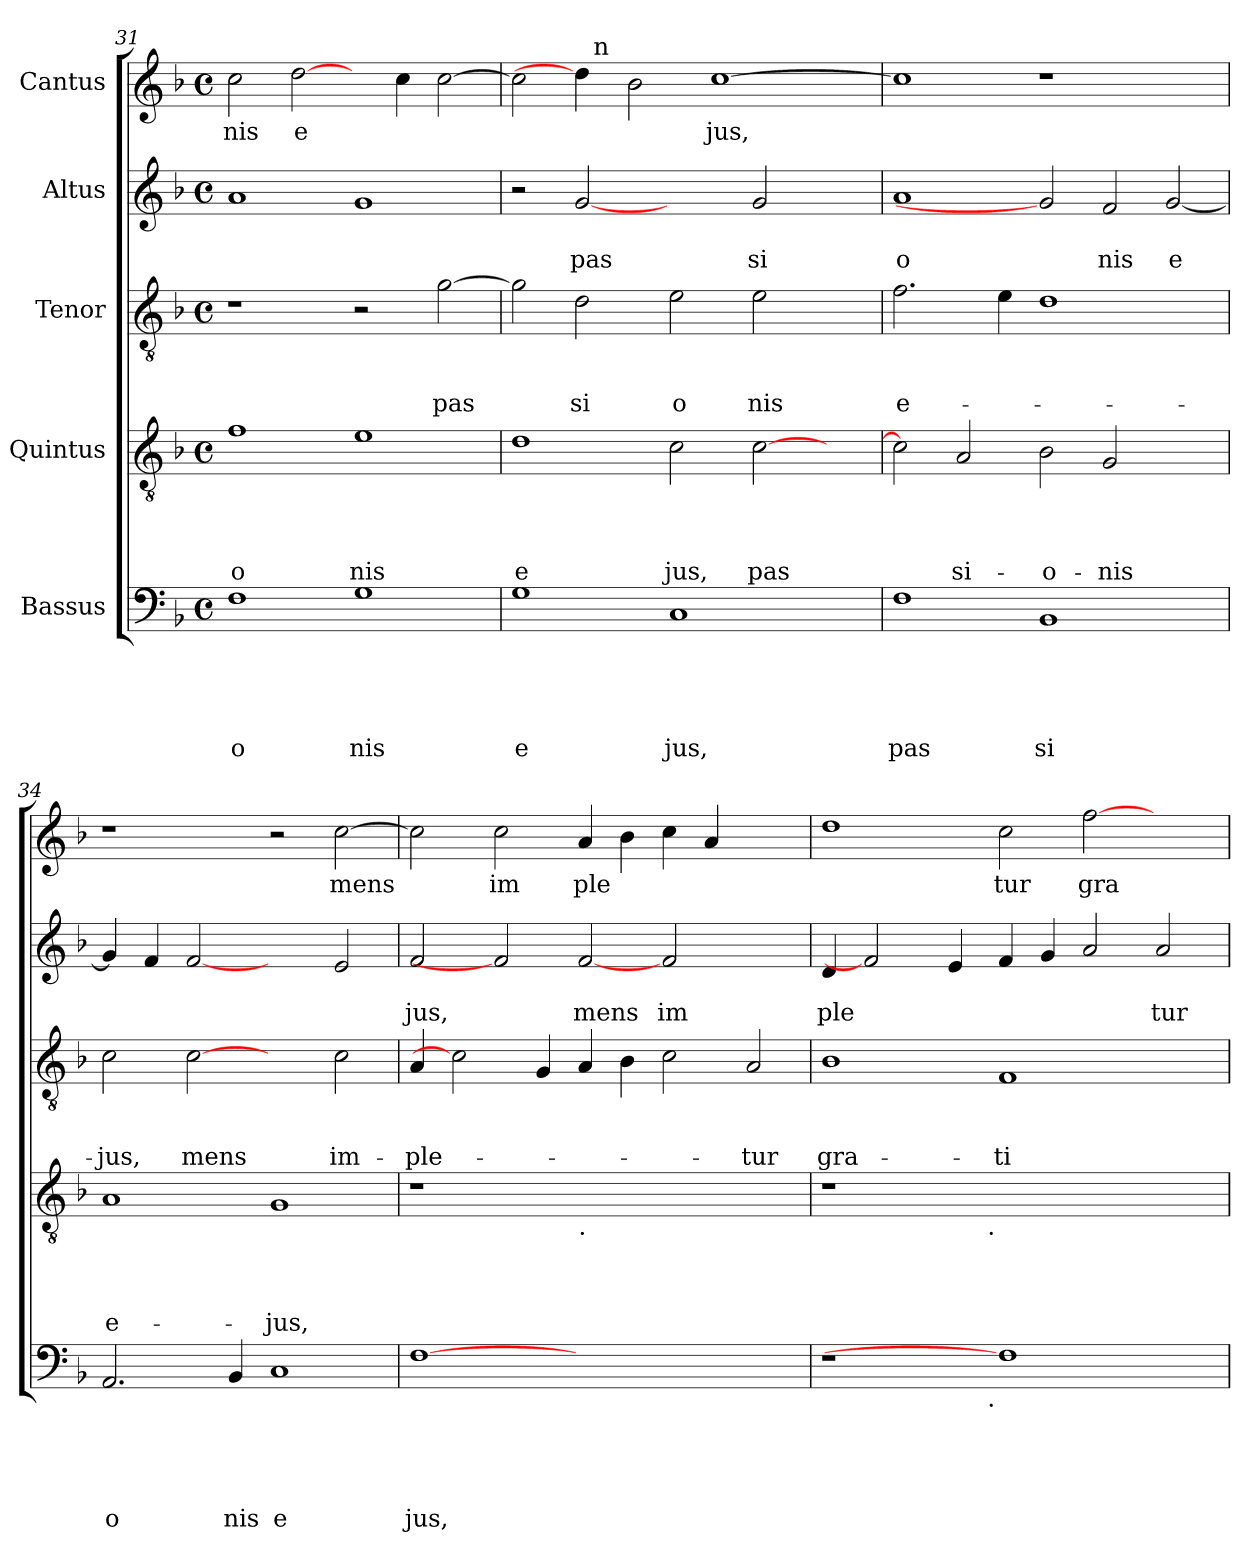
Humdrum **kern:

**kern	**text	**text	**text	**text	**text	**kern	**text	**text	**text	**text	**kern	**text	**text	**text	**kern	**text	**text	**kern	**text
*part5	*part5	*part5	*part5	*part5	*part5	*part4	*part4	*part4	*part4	*part4	*part3	*part3	*part3	*part3	*part2	*part2	*part2	*part1	*part1
*staff5	*staff5	*staff5	*staff5	*staff5	*staff5	*staff4	*staff4	*staff4	*staff4	*staff4	*staff3	*staff3	*staff3	*staff3	*staff2	*staff2	*staff2	*staff1	*staff1
*I"Bassus	*	*	*	*	*	*I"Quintus	*	*	*	*	*I"Tenor	*	*	*	*I"Altus	*	*	*I"Cantus	*
*clefF4	*	*	*	*	*	*clefGv2	*	*	*	*	*clefGv2	*	*	*	*clefG2	*	*	*clefG2	*
*k[b-]	*	*	*	*	*	*k[b-]	*	*	*	*	*k[b-]	*	*	*	*k[b-]	*	*	*k[b-]	*
*F:	*	*	*	*	*	*F:	*	*	*	*	*F:	*	*	*	*F:	*	*	*F:	*
*M4/4	*	*	*	*	*	*M4/4	*	*	*	*	*M4/4	*	*	*	*M4/4	*	*	*M4/4	*
*met(c)	*	*	*	*	*	*met(c)	*	*	*	*	*met(c)	*	*	*	*met(c)	*	*	*met(c)	*
=31	=31	=31	=31	=31	=31	=31	=31	=31	=31	=31	=31	=31	=31	=31	=31	=31	=31	=31	=31
!	!	!	!	!	!LO:LY:b	!	!	!	!	!LO:LY:b	!	!	!	!	!	!	!	!	!LO:LY:b
1F	.	.	.	.	o	1f	.	.	.	o	1r	.	.	.	1a	.	.	2cc\	nis
!	!	!	!	!	!	!	!	!	!	!	!	!	!	!	!	!	!	!	!LO:LY:b
.	.	.	.	.	.	.	.	.	.	.	.	.	.	.	.	.	.	[2dd\	e
!	!	!	!	!	!LO:LY:b	!	!	!	!	!LO:LY:b	!	!	!	!	!	!	!	!	!
1G	.	.	.	.	nis	1e	.	.	.	nis	2r	.	.	.	1g	.	.	4ryy	.
.	.	.	.	.	.	.	.	.	.	.	.	.	.	.	.	.	.	4cc\	.
!	!	!	!	!	!	!	!	!	!	!	!	!	!	!LO:LY:b	!	!	!	!	!
.	.	.	.	.	.	.	.	.	.	.	[>2g\	.	.	pas	.	.	.	[>2cc\	.
=32	=32	=32	=32	=32	=32	=32	=32	=32	=32	=32	=32	=32	=32	=32	=32	=32	=32	=32	=32
!	!	!	!	!	!LO:LY:b	!	!	!	!	!LO:LY:b	!	!	!	!	!	!	!	!	!
*	*	*	*	*	*	*	*	*	*	*	*	*	*	*	*	*	*	*^	*
1G	.	.	.	.	e	1d	.	.	.	e	2g\]	.	.	.	2r	.	.	2cc\]	2ryy	.
!	!	!	!	!	!	!	!	!	!	!	!	!	!	!LO:LY:b	!	!	!LO:LY:b	!	!	!
.	.	.	.	.	.	.	.	.	.	.	2d\	.	.	si	[2g	.	pas	4dd\]	16ryy	.
!	!	!	!	!	!	!	!	!	!	!	!	!	!	!	!	!	!	!	!LO:TX:a:t=n	!
.	.	.	.	.	.	.	.	.	.	.	.	.	.	.	.	.	.	.	1ryy	.
.	.	.	.	.	.	.	.	.	.	.	.	.	.	.	.	.	.	2b-\	.	.
!	!	!	!	!	!LO:LY:b	!	!	!	!	!LO:LY:b	!	!	!	!LO:LY:b	!	!	!	!	!	!
1C	.	.	.	.	jus,	2c\	.	.	.	jus,	2e\	.	.	o	2ryy	.	.	.	.	.
!	!	!	!	!	!	!	!	!	!	!	!	!	!	!	!	!	!	!	!	!LO:LY:b
.	.	.	.	.	.	.	.	.	.	.	.	.	.	.	.	.	.	[<1cc	.	jus,
!	!	!	!	!	!	!	!	!	!	!LO:LY:b	!	!	!	!LO:LY:b	!	!	!LO:LY:b	!	!	!
.	.	.	.	.	.	[<2c\	.	.	.	pas	2e\	.	.	nis	2g/	.	si	.	.	.
.	.	.	.	.	.	.	.	.	.	.	.	.	.	.	.	.	.	.	2ryy	.
4ryy	.	.	.	.	.	4ryy	.	.	.	.	4ryy	.	.	.	4ryy	.	.	.	.	.
.	.	.	.	.	.	.	.	.	.	.	.	.	.	.	.	.	.	.	8.ryy	.
!!LO:LB:g=z
=33	=33	=33	=33	=33	=33	=33	=33	=33	=33	=33	=33	=33	=33	=33	=33	=33	=33	=33	=33	=33
!	!	!	!	!	!LO:LY:b	!	!	!	!	!	!	!	!	!LO:LY:b	!	!	!LO:LY:b	!	!	!
*	*	*	*	*	*	*	*	*	*	*	*	*	*	*	*	*	*	*v	*v	*
1F	.	.	.	.	pas	2c\]	.	.	.	.	2.f\	.	.	e-	1a	.	o	1cc]	.
!	!	!	!	!	!	!	!	!	!	!LO:LY:b	!	!	!	!	!	!	!	!	!
.	.	.	.	.	.	2A/	.	.	.	si-	.	.	.	.	.	.	.	.	.
.	.	.	.	.	.	.	.	.	.	.	4e\	.	.	.	.	.	.	.	.
!	!	!	!	!	!LO:LY:b	!	!	!	!	!LO:LY:b	!	!	!	!	!	!	!	!	!
1BB-	.	.	.	.	si	2B-\	.	.	.	-o-	1d	.	.	.	2g]	.	.	1r	.
!	!	!	!	!	!	!	!	!	!	!LO:LY:b	!	!	!	!	!	!	!LO:LY:b	!	!
.	.	.	.	.	.	2G/	.	.	.	-nis	.	.	.	.	2f/	.	nis	.	.
!	!	!	!	!	!	!	!	!	!	!	!	!	!	!	!	!	!LO:LY:b	!	!
2ryy	.	.	.	.	.	2ryy	.	.	.	.	2ryy	.	.	.	[<2g/	.	e	2ryy	.
=34	=34	=34	=34	=34	=34	=34	=34	=34	=34	=34	=34	=34	=34	=34	=34	=34	=34	=34	=34
!	!	!	!	!	!LO:LY:b	!	!	!	!	!LO:LY:b	!	!	!	!LO:LY:b	!	!	!	!	!
2.AA/	.	.	.	.	o	1A	.	.	.	e-	2c\	.	.	-jus,	4g/]	.	.	1r	.
.	.	.	.	.	.	.	.	.	.	.	.	.	.	.	4f/	.	.	.	.
!	!	!	!	!	!	!	!	!	!	!	!	!	!	!LO:LY:b	!	!	!	!	!
.	.	.	.	.	.	.	.	.	.	.	[2c	.	.	mens	[2f	.	.	.	.
!	!	!	!	!	!LO:LY:b	!	!	!	!	!	!	!	!	!	!	!	!	!	!
4BB-/	.	.	.	.	nis	.	.	.	.	.	.	.	.	.	.	.	.	.	.
!	!	!	!	!	!LO:LY:b	!	!	!	!	!LO:LY:b	!	!	!	!	!	!	!	!	!
1C	.	.	.	.	e	1G	.	.	.	-jus,	2ryy	.	.	.	2ryy	.	.	2r	.
!	!	!	!	!	!	!	!	!	!	!	!	!	!	!LO:LY:b	!	!	!	!	!LO:LY:b
.	.	.	.	.	.	.	.	.	.	.	2c\	.	.	im-	2e/	.	.	[>2cc\	mens
=35	=35	=35	=35	=35	=35	=35	=35	=35	=35	=35	=35	=35	=35	=35	=35	=35	=35	=35	=35
!	!	!	!	!	!LO:LY:b	!	!	!	!	!	!	!	!	!LO:LY:b	!	!	!LO:LY:b	!	!
[1F	.	.	.	.	jus,	1r	.	.	.	.	4A/	.	.	-ple-	2f/	.	jus,	2cc\]	.
.	.	.	.	.	.	.	.	.	.	.	2c]	.	.	.	.	.	.	.	.
!	!	!	!	!	!	!	!	!	!	!	!	!	!	!	!	!	!	!	!LO:LY:b
.	.	.	.	.	.	.	.	.	.	.	.	.	.	.	2f]	.	.	2cc\	im
.	.	.	.	.	.	.	.	.	.	.	4G/	.	.	.	.	.	.	.	.
!	!	!	!	!	!	!LO:TX:b:t=.	!	!	!	!	!	!	!	!	!	!	!	!	!
!	!	!	!	!	!	!	!	!	!	!	!	!	!	!	!	!	!LO:LY:b	!	!LO:LY:b
1.ryy	.	.	.	.	.	1.ryy	.	.	.	.	4A/	.	.	.	[2f	.	mens	4a/	ple
.	.	.	.	.	.	.	.	.	.	.	4B-\	.	.	.	.	.	.	4b-\	.
!	!	!	!	!	!	!	!	!	!	!	!	!	!	!	!	!	!LO:LY:b	!	!
.	.	.	.	.	.	.	.	.	.	.	2c\	.	.	.	2f/	.	im	4cc\	.
.	.	.	.	.	.	.	.	.	.	.	.	.	.	.	.	.	.	4a/	.
!	!	!	!	!	!	!	!	!	!	!	!	!	!	!LO:LY:b	!	!	!	!	!
.	.	.	.	.	.	.	.	.	.	.	2A/	.	.	-tur	2ryy	.	.	2ryy	.
=36	=36	=36	=36	=36	=36	=36	=36	=36	=36	=36	=36	=36	=36	=36	=36	=36	=36	=36	=36
!	!	!	!	!	!	!	!	!	!	!	!	!	!	!LO:LY:b	!	!	!LO:LY:b	!	!
*^	*	*	*	*	*	*^	*	*	*	*	*	*	*	*	*	*	*	*	*
1r	2ryy	.	.	.	.	.	1r	2ryy	.	.	.	.	1B-	.	.	gra-	4d/	.	ple	1dd	.
.	.	.	.	.	.	.	.	.	.	.	.	.	.	.	.	.	2f]	.	.	.	.
.	4...ryy	.	.	.	.	.	.	4...ryy	.	.	.	.	.	.	.	.	.	.	.	.	.
.	.	.	.	.	.	.	.	.	.	.	.	.	.	.	.	.	4e/	.	.	.	.
!	!	!	!	!	!	!	!	!LO:TX:b:t=.	!	!	!	!	!	!	!	!	!	!	!	!	!
!	!LO:TX:b:t=.	!	!	!	!	!	!	!	!	!	!	!	!	!	!	!	!	!	!	!	!
.	1ryy	.	.	.	.	.	.	1ryy	.	.	.	.	.	.	.	.	.	.	.	.	.
!	!	!	!	!	!	!	!	!	!	!	!	!	!	!	!	!LO:LY:b	!	!	!	!	!LO:LY:b
1F]	.	.	.	.	.	.	1.ryy	.	.	.	.	.	1F	.	.	-ti-	4f/	.	.	2cc\	tur
.	.	.	.	.	.	.	.	.	.	.	.	.	.	.	.	.	4g/	.	.	.	.
!	!	!	!	!	!	!	!	!	!	!	!	!	!	!	!	!	!	!	!	!	!LO:LY:b
.	.	.	.	.	.	.	.	.	.	.	.	.	.	.	.	.	2a/	.	.	[>2ff\	gra
.	2ryy	.	.	.	.	.	.	2ryy	.	.	.	.	.	.	.	.	.	.	.	.	.
!	!	!	!	!	!	!	!	!	!	!	!	!	!	!	!	!	!	!	!LO:LY:b	!	!
2ryy	.	.	.	.	.	.	.	.	.	.	.	.	2ryy	.	.	.	2a/	.	tur	2ryy	.
.	32ryy	.	.	.	.	.	.	32ryy	.	.	.	.	.	.	.	.	.	.	.	.	.
*v	*v	*	*	*	*	*	*	*	*	*	*	*	*	*	*	*	*	*	*	*	*
*	*	*	*	*	*	*v	*v	*	*	*	*	*	*	*	*	*	*	*	*	*
=	=	=	=	=	=	=	=	=	=	=	=	=	=	=	=	=	=	=	=
*-	*-	*-	*-	*-	*-	*-	*-	*-	*-	*-	*-	*-	*-	*-	*-	*-	*-	*-	*-
